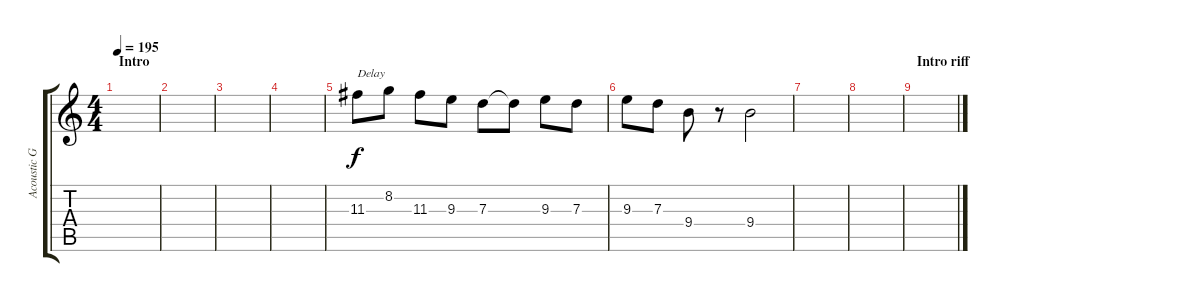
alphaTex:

\track ("Acoustic Guitar 1" "Acoustic G") {instrument acousticguitarsteel}
\staff {score tabs}
\tuning (E4 B3 G3 D3 A2 E2) {hide}
\ts (4 4)
\section ("" "Intro")
\tempo 195
\clef g2
\ks c
|
|
|
|
11.3.8{txt "Delay" volume 12 instrument distortionguitar} 8.2.8 11.3.8 9.3.8 7.3.8 7.3{t}.8 9.3.8 7.3.8 |
9.3.8 7.3.8 9.4.8 r.8 9.4.2 |
|
|
\section ("" "Intro riff")
